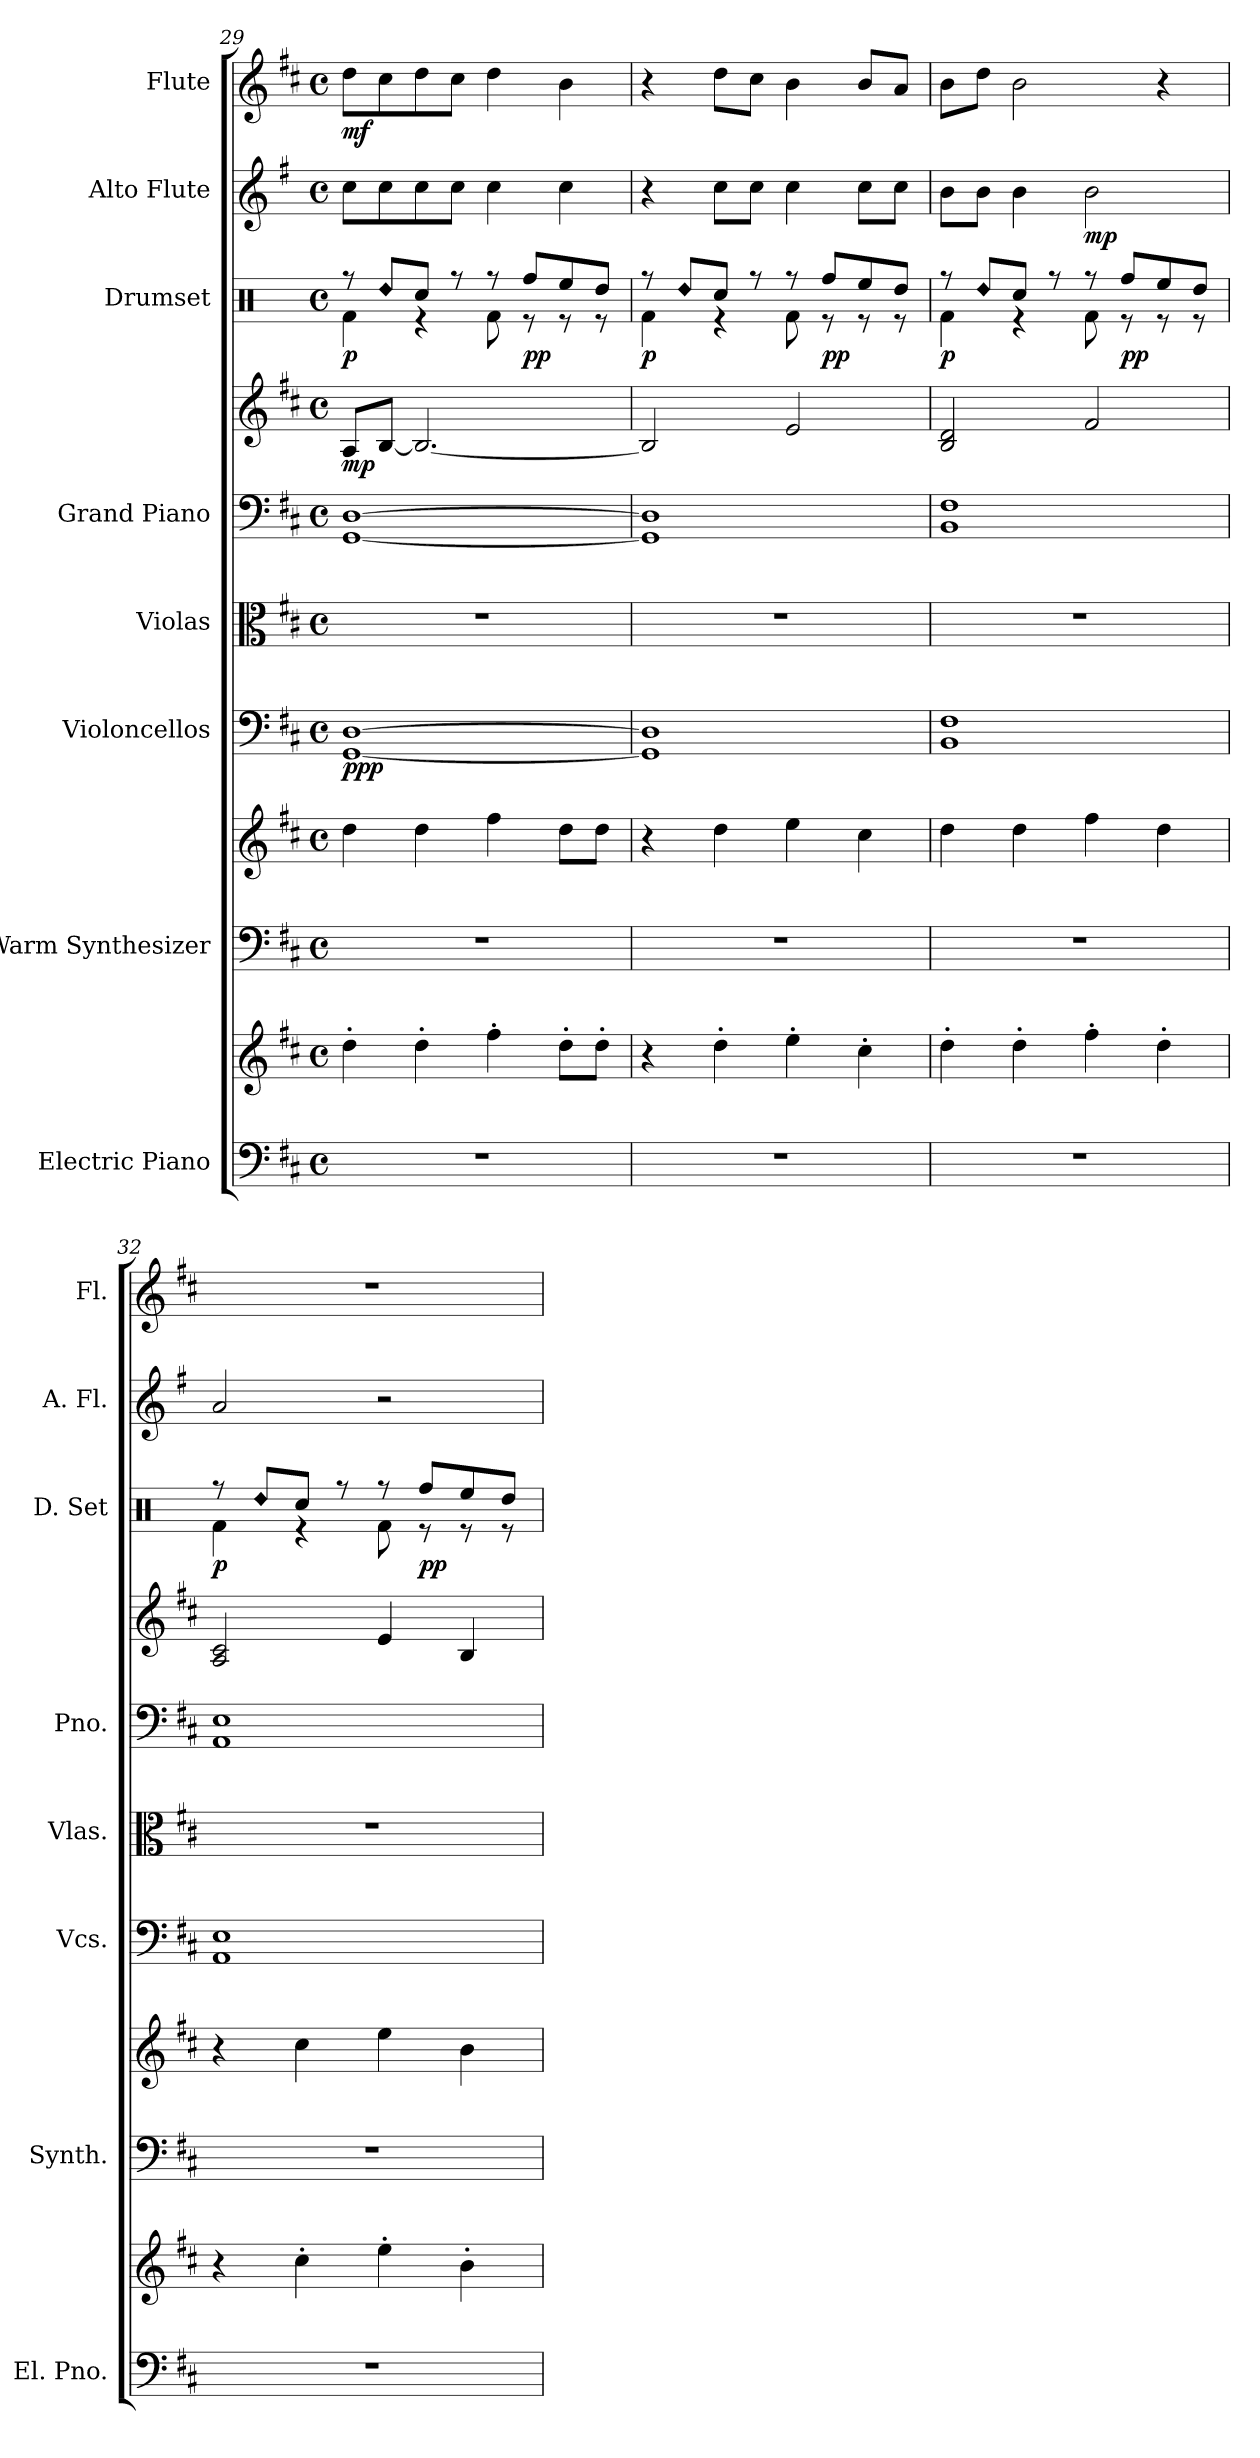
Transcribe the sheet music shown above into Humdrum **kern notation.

**kern	**kern	**kern	**kern	**kern	**dynam	**kern	**kern	**kern	**dynam	**kern	**dynam	**kern	**dynam	**kern	**dynam
*part8	*part8	*part7	*part7	*part6	*part6	*part5	*part4	*part4	*part4	*part3	*part3	*part2	*part2	*part1	*part1
*staff11	*staff10	*staff9	*staff8	*staff7	*staff7	*staff6	*staff5	*staff4	*staff4/5	*staff3	*staff3	*staff2	*staff2	*staff1	*staff1
*I"Electric Piano	*	*I"Warm Synthesizer	*	*I"Violoncellos	*	*I"Violas	*I"Grand Piano	*	*	*I"Drumset	*	*I"Alto Flute	*	*I"Flute	*
*I'El. Pno.	*	*I'Synth.	*	*I'Vcs.	*	*I'Vlas.	*I'Pno.	*	*	*I'D. Set	*	*I'A. Fl.	*	*I'Fl.	*
*clefF4	*clefG2	*clefF4	*clefG2	*clefF4	*	*clefC3	*clefF4	*clefG2	*	*clefX	*	*clefG2	*	*clefG2	*
*	*	*	*	*	*	*	*	*	*	*	*	*ITrd3c5	*	*	*
*k[f#c#]	*k[f#c#]	*k[f#c#]	*k[f#c#]	*k[f#c#]	*	*k[f#c#]	*k[f#c#]	*k[f#c#]	*	*k[]	*	*k[f#c#]	*	*k[f#c#]	*
*M4/4	*M4/4	*M4/4	*M4/4	*M4/4	*	*M4/4	*M4/4	*M4/4	*	*M4/4	*	*M4/4	*	*M4/4	*
*met(c)	*met(c)	*met(c)	*met(c)	*met(c)	*	*met(c)	*met(c)	*met(c)	*	*met(c)	*	*met(c)	*	*met(c)	*
=29	=29	=29	=29	=29	=29	=29	=29	=29	=29	=29	=29	=29	=29	=29	=29
*	*	*	*	*	*	*	*	*	*	*^	*	*	*	*	*
!	!	!	!	!	!LO:DY:b	!	!	!	!LO:DY:b	!	!	!LO:DY:b	!	!	!	!LO:DY:b
1r	4dd'\	1r	4dd\	[1GG [1D	ppp	1r	[1GG [1D	8A/L	mp	8r	4Rf\	p	8g\L	.	8dd\L	mf
!	!	!	!	!	!	!	!	!	!	!LO:N:head=diamond	!	!	!	!	!	!
.	.	.	.	.	.	.	.	[8B/J	.	8Rdd/L	.	.	8g\	.	8cc#\	.
.	4dd'\	.	4dd\	.	.	.	.	2.B/_	.	8Rcc/J	4r	.	8g\	.	8dd\	.
.	.	.	.	.	.	.	.	.	.	8r	.	.	8g\J	.	8cc#\J	.
.	4ff#'\	.	4ff#\	.	.	.	.	.	.	8r	8Rf\	.	4g\	.	4dd\	.
!	!	!	!	!	!	!	!	!	!	!	!	!LO:DY:b	!	!	!	!
.	.	.	.	.	.	.	.	.	.	8Rff/L	8r	pp	.	.	.	.
.	8dd'\L	.	8dd\L	.	.	.	.	.	.	8Ree/	8r	.	4g\	.	4b\	.
.	8dd'\J	.	8dd\J	.	.	.	.	.	.	8Rdd/J	8r	.	.	.	.	.
=30	=30	=30	=30	=30	=30	=30	=30	=30	=30	=30	=30	=30	=30	=30	=30	=30
!	!	!	!	!	!	!	!	!	!	!	!	!LO:DY:b	!	!	!	!
1r	4r	1r	4r	1GG] 1D]	.	1r	1GG] 1D]	2B/]	.	8r	4Rf\	p	4r	.	4r	.
!	!	!	!	!	!	!	!	!	!	!LO:N:head=diamond	!	!	!	!	!	!
.	.	.	.	.	.	.	.	.	.	8Rdd/L	.	.	.	.	.	.
.	4dd'\	.	4dd\	.	.	.	.	.	.	8Rcc/J	4r	.	8g\L	.	8dd\L	.
.	.	.	.	.	.	.	.	.	.	8r	.	.	8g\J	.	8cc#\J	.
.	4ee'\	.	4ee\	.	.	.	.	2e/	.	8r	8Rf\	.	4g\	.	4b\	.
!	!	!	!	!	!	!	!	!	!	!	!	!LO:DY:b	!	!	!	!
.	.	.	.	.	.	.	.	.	.	8Rff/L	8r	pp	.	.	.	.
.	4cc#'\	.	4cc#\	.	.	.	.	.	.	8Ree/	8r	.	8g\L	.	8b/L	.
.	.	.	.	.	.	.	.	.	.	8Rdd/J	8r	.	8g\J	.	8a/J	.
=31	=31	=31	=31	=31	=31	=31	=31	=31	=31	=31	=31	=31	=31	=31	=31	=31
!	!	!	!	!	!	!	!	!	!	!	!	!LO:DY:b	!	!	!	!
1r	4dd'\	1r	4dd\	1BB 1F#	.	1r	1BB 1F#	2B/ 2d/	.	8r	4Rf\	p	8f#\L	.	8b\L	.
!	!	!	!	!	!	!	!	!	!	!LO:N:head=diamond	!	!	!	!	!	!
.	.	.	.	.	.	.	.	.	.	8Rdd/L	.	.	8f#\J	.	8dd\J	.
.	4dd'\	.	4dd\	.	.	.	.	.	.	8Rcc/J	4r	.	4f#\	.	2b\	.
.	.	.	.	.	.	.	.	.	.	8r	.	.	.	.	.	.
!	!	!	!	!	!	!	!	!	!	!	!	!	!	!LO:DY:b	!	!
.	4ff#'\	.	4ff#\	.	.	.	.	2f#/	.	8r	8Rf\	.	2f#\	mp	.	.
!	!	!	!	!	!	!	!	!	!	!	!	!LO:DY:b	!	!	!	!
.	.	.	.	.	.	.	.	.	.	8Rff/L	8r	pp	.	.	.	.
.	4dd'\	.	4dd\	.	.	.	.	.	.	8Ree/	8r	.	.	.	4r	.
.	.	.	.	.	.	.	.	.	.	8Rdd/J	8r	.	.	.	.	.
!!LO:PB:g=z
=32	=32	=32	=32	=32	=32	=32	=32	=32	=32	=32	=32	=32	=32	=32	=32	=32
!	!	!	!	!	!	!	!	!	!	!	!	!LO:DY:b	!	!	!	!
1r	4r	1r	4r	1AA 1E	.	1r	1AA 1E	2A/ 2c#/	.	8r	4Rf\	p	2e/	.	1r	.
!	!	!	!	!	!	!	!	!	!	!LO:N:head=diamond	!	!	!	!	!	!
.	.	.	.	.	.	.	.	.	.	8Rdd/L	.	.	.	.	.	.
.	4cc#'\	.	4cc#\	.	.	.	.	.	.	8Rcc/J	4r	.	.	.	.	.
.	.	.	.	.	.	.	.	.	.	8r	.	.	.	.	.	.
.	4ee'\	.	4ee\	.	.	.	.	4e/	.	8r	8Rf\	.	2r	.	.	.
!	!	!	!	!	!	!	!	!	!	!	!	!LO:DY:b	!	!	!	!
.	.	.	.	.	.	.	.	.	.	8Rff/L	8r	pp	.	.	.	.
.	4b'\	.	4b\	.	.	.	.	4B/	.	8Ree/	8r	.	.	.	.	.
.	.	.	.	.	.	.	.	.	.	8Rdd/J	8r	.	.	.	.	.
*	*	*	*	*	*	*	*	*	*	*v	*v	*	*	*	*	*
=	=	=	=	=	=	=	=	=	=	=	=	=	=	=	=
*-	*-	*-	*-	*-	*-	*-	*-	*-	*-	*-	*-	*-	*-	*-	*-
